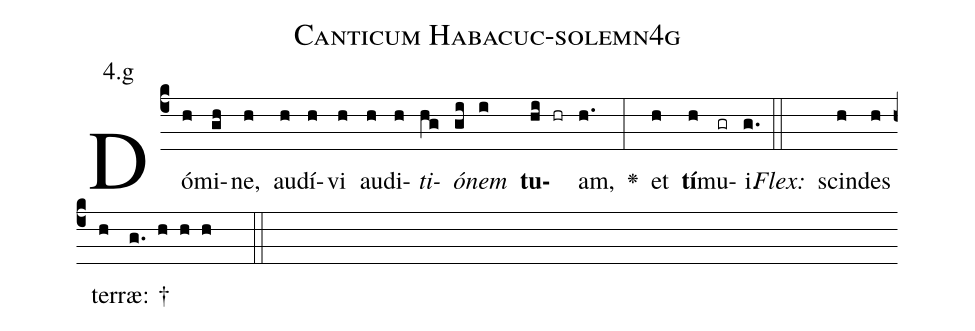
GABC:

name: Canticum Habacuc-solemn4g;
annotation: 4.g;
%%
(c4)Dó(h)mi(gh)ne,(h) au(h)dí(h)vi(h) au(h)di(h)<i>ti</i>(hg)<i>ó</i>(gi)<i>nem</i>(i) <b>tu</b>(hi hr)am,(h.) <v>\greheightstar</v>(:) et(h) <b>tí</b>(h)mu(gr)i.(g.) (::)
<i>Flex:</i>()  scin(h)des(h) ter(h)ræ: †(g. h h h  ::)

%E(h) u(h) o(h) u(h) a(h) e.(g.) (::)
